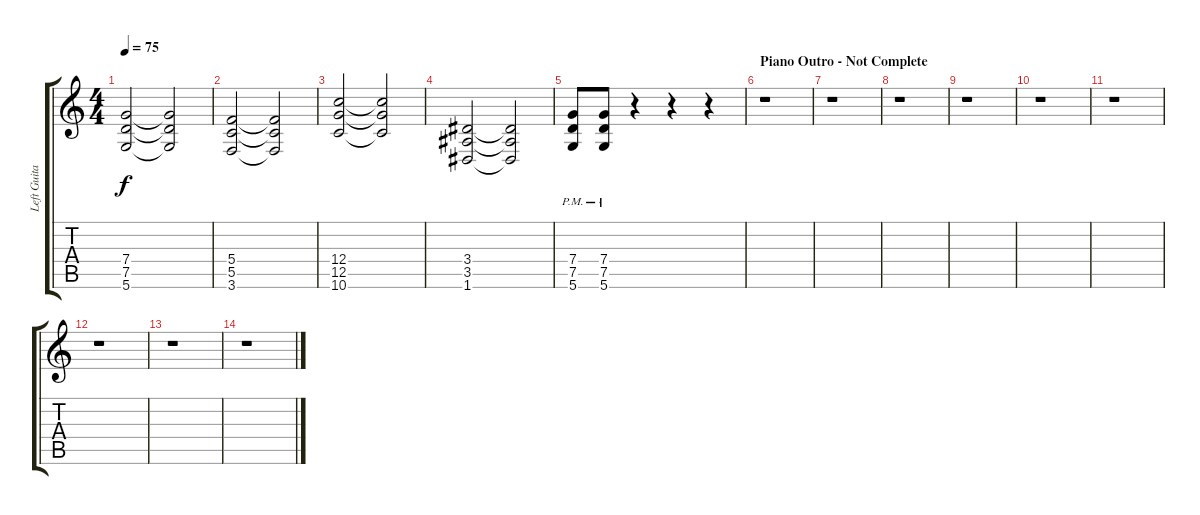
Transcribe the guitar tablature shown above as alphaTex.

\track ("Left Guitar" "Left Guita") {instrument distortionguitar}
\staff {score tabs}
\tuning (D4 A3 F3 C3 G2 D2) {hide}
\ts (4 4)
\tempo 75
\clef g2
\ks c
(7.4 7.5 5.6).2{dy f} (7.4{t} 7.5{t} 5.6{t}).2 |
(5.4 5.5 3.6).2 (5.4{t} 5.5{t} 3.6{t}).2 |
(12.4 12.5 10.6).2 (12.4{t} 12.5{t} 10.6{t}).2 |
(3.4 3.5 1.6).2 (3.4{t} 3.5{t} 1.6{t}).2 |
(7.4{pm} 7.5{pm} 5.6{pm}).8 (7.4{pm} 7.5{pm} 5.6{pm}).8 r.4 r.4 r.4 |
\section ("" "Piano Outro - Not Complete")
r.1 |
r.1 |
r.1 |
r.1 |
r.1 |
r.1 |
r.1 |
r.1 |
r.1
